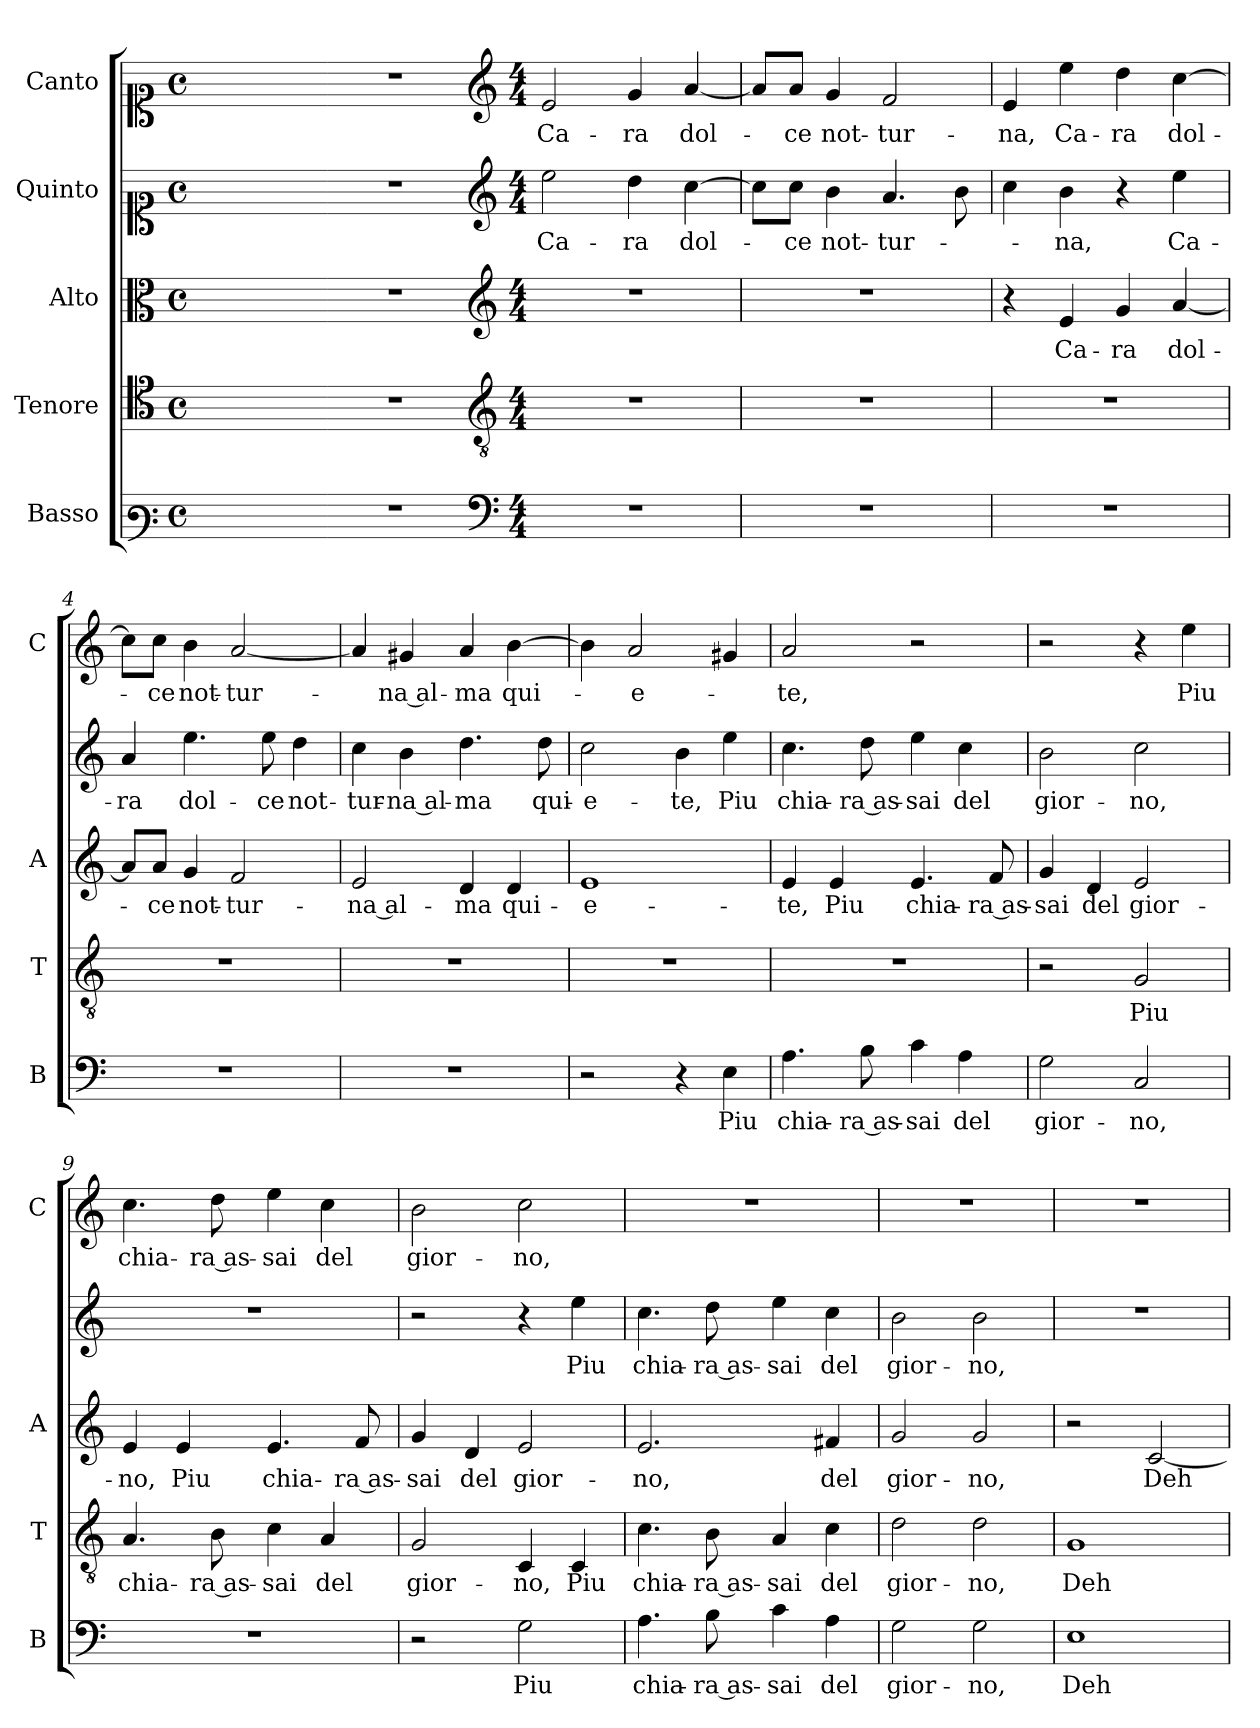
**kern	**text	**kern	**text	**kern	**text	**kern	**text	**kern	**text
*part5	*part5	*part4	*part4	*part3	*part3	*part2	*part2	*part1	*part1
*staff5	*staff5	*staff4	*staff4	*staff3	*staff3	*staff2	*staff2	*staff1	*staff1
*I"Basso	*	*I"Tenore	*	*I"Alto	*	*I"Quinto	*	*I"Canto	*
*I'B	*	*I'T	*	*I'A	*	*	*	*I'C	*
*clefF3	*	*clefC4	*	*clefC3	*	*clefC1	*	*clefC1	*
*k[]	*	*k[]	*	*k[]	*	*k[]	*	*k[]	*
*C:	*	*C:	*	*C:	*	*C:	*	*C:	*
*M4/4	*	*M4/4	*	*M4/4	*	*M4/4	*	*M4/4	*
*met(c)	*	*met(c)	*	*met(c)	*	*met(c)	*	*met(c)	*
=	=	=	=	=	=	=	=	=	=
1ryy	.	1ryy	.	1ryy	.	1ryy	.	1ryy	.
=1X-	=1X-	=1X-	=1X-	=1X-	=1X-	=1X-	=1X-	=1X-	=1X-
1r	.	1r	.	1r	.	1r	.	1r	.
=1-	=1-	=1-	=1-	=1-	=1-	=1-	=1-	=1-	=1-
*clefF4	*	*clefGv2	*	*clefG2	*	*clefG2	*	*clefG2	*
*M4/4	*	*M4/4	*	*M4/4	*	*M4/4	*	*M4/4	*
!	!	!	!	!	!	!	!LO:LY:b	!	!LO:LY:b
1r	.	1r	.	1r	.	2ee\	Ca-	2e/	Ca-
!	!	!	!	!	!	!	!LO:LY:b	!	!LO:LY:b
.	.	.	.	.	.	4dd\	-ra	4g/	-ra
!	!	!	!	!	!	!	!LO:LY:b	!	!LO:LY:b
.	.	.	.	.	.	[4cc\	dol-	[4a/	dol-
=2	=2	=2	=2	=2	=2	=2	=2	=2	=2
1r	.	1r	.	1r	.	8cc\L]	.	8a/L]	.
!	!	!	!	!	!	!	!LO:LY:b	!	!LO:LY:b
.	.	.	.	.	.	8cc\J	-ce	8a/J	-ce
!	!	!	!	!	!	!	!LO:LY:b	!	!LO:LY:b
.	.	.	.	.	.	4b\	not-	4g/	not-
!	!	!	!	!	!	!	!LO:LY:b	!	!LO:LY:b
.	.	.	.	.	.	4.a/	-tur-	2f/	-tur-
.	.	.	.	.	.	8b\	.	.	.
=3	=3	=3	=3	=3	=3	=3	=3	=3	=3
!	!	!	!	!	!	!	!	!	!LO:LY:b
1r	.	1r	.	4r	.	4cc\	.	4e/	-na,
!	!	!	!	!	!LO:LY:b	!	!LO:LY:b	!	!LO:LY:b
.	.	.	.	4e/	Ca-	4b\	-na,	4ee\	Ca-
!	!	!	!	!	!LO:LY:b	!	!	!	!LO:LY:b
.	.	.	.	4g/	-ra	4r	.	4dd\	-ra
!	!	!	!	!	!LO:LY:b	!	!LO:LY:b	!	!LO:LY:b
.	.	.	.	[4a/	dol-	4ee\	Ca-	[4cc\	dol-
=4	=4	=4	=4	=4	=4	=4	=4	=4	=4
!	!	!	!	!	!	!	!LO:LY:b	!	!
1r	.	1r	.	8a/L]	.	4a/	-ra	8cc\L]	.
!	!	!	!	!	!LO:LY:b	!	!	!	!LO:LY:b
.	.	.	.	8a/J	-ce	.	.	8cc\J	-ce
!	!	!	!	!	!LO:LY:b	!	!LO:LY:b	!	!LO:LY:b
.	.	.	.	4g/	not-	4.ee\	dol-	4b\	not-
!	!	!	!	!	!LO:LY:b	!	!	!	!LO:LY:b
.	.	.	.	2f/	-tur-	.	.	[2a/	-tur-
!	!	!	!	!	!	!	!LO:LY:b	!	!
.	.	.	.	.	.	8ee\	-ce	.	.
!	!	!	!	!	!	!	!LO:LY:b	!	!
.	.	.	.	.	.	4dd\	not-	.	.
=5	=5	=5	=5	=5	=5	=5	=5	=5	=5
!	!	!	!	!	!LO:LY:b	!	!LO:LY:b	!	!
1r	.	1r	.	2e/	-na al-	4cc\	-tur-	4a/]	.
!	!	!	!	!	!	!	!LO:LY:b	!	!LO:LY:b
.	.	.	.	.	.	4b\	-na al-	4g#X/	-na al-
!	!	!	!	!	!LO:LY:b	!	!LO:LY:b	!	!LO:LY:b
.	.	.	.	4d/	-ma	4.dd\	-ma	4a/	-ma
!	!	!	!	!	!LO:LY:b	!	!	!	!LO:LY:b
.	.	.	.	4d/	qui-	.	.	[4b\	qui-
!	!	!	!	!	!	!	!LO:LY:b	!	!
.	.	.	.	.	.	8dd\	qui-	.	.
!!LO:LB:g=z
=6	=6	=6	=6	=6	=6	=6	=6	=6	=6
!	!	!	!	!	!LO:LY:b	!	!LO:LY:b	!	!
2r	.	1r	.	1e	-e-	2cc\	-e-	4b\]	.
!	!	!	!	!	!	!	!	!	!LO:LY:b
.	.	.	.	.	.	.	.	2a/	-e-
!	!	!	!	!	!	!	!LO:LY:b	!	!
4r	.	.	.	.	.	4b\	-te,	.	.
!	!LO:LY:b	!	!	!	!	!	!LO:LY:b	!	!
4E\	Piu	.	.	.	.	4ee\	Piu	4g#X/	.
=7	=7	=7	=7	=7	=7	=7	=7	=7	=7
!	!LO:LY:b	!	!	!	!LO:LY:b	!	!LO:LY:b	!	!LO:LY:b
4.A\	chia-	1r	.	4e/	-te,	4.cc\	chia-	2a/	-te,
!	!	!	!	!	!LO:LY:b	!	!	!	!
.	.	.	.	4e/	Piu	.	.	.	.
!	!LO:LY:b	!	!	!	!	!	!LO:LY:b	!	!
8B\	-ra as-	.	.	.	.	8dd\	-ra as-	.	.
!	!LO:LY:b	!	!	!	!LO:LY:b	!	!LO:LY:b	!	!
4c\	-sai	.	.	4.e/	chia-	4ee\	-sai	2r	.
!	!LO:LY:b	!	!	!	!	!	!LO:LY:b	!	!
4A\	del	.	.	.	.	4cc\	del	.	.
!	!	!	!	!	!LO:LY:b	!	!	!	!
.	.	.	.	8f/	-ra as-	.	.	.	.
=8	=8	=8	=8	=8	=8	=8	=8	=8	=8
!	!LO:LY:b	!	!	!	!LO:LY:b	!	!LO:LY:b	!	!
2G\	gior-	2r	.	4g/	-sai	2b\	gior-	2r	.
!	!	!	!	!	!LO:LY:b	!	!	!	!
.	.	.	.	4d/	del	.	.	.	.
!	!LO:LY:b	!	!LO:LY:b	!	!LO:LY:b	!	!LO:LY:b	!	!
2C/	-no,	2G/	Piu	2e/	gior-	2cc\	-no,	4r	.
!	!	!	!	!	!	!	!	!	!LO:LY:b
.	.	.	.	.	.	.	.	4ee\	Piu
=9	=9	=9	=9	=9	=9	=9	=9	=9	=9
!	!	!	!LO:LY:b	!	!LO:LY:b	!	!	!	!LO:LY:b
1r	.	4.A/	chia-	4e/	-no,	1r	.	4.cc\	chia-
!	!	!	!	!	!LO:LY:b	!	!	!	!
.	.	.	.	4e/	Piu	.	.	.	.
!	!	!	!LO:LY:b	!	!	!	!	!	!LO:LY:b
.	.	8B\	-ra as-	.	.	.	.	8dd\	-ra as-
!	!	!	!LO:LY:b	!	!LO:LY:b	!	!	!	!LO:LY:b
.	.	4c\	-sai	4.e/	chia-	.	.	4ee\	-sai
!	!	!	!LO:LY:b	!	!	!	!	!	!LO:LY:b
.	.	4A/	del	.	.	.	.	4cc\	del
!	!	!	!	!	!LO:LY:b	!	!	!	!
.	.	.	.	8f/	-ra as-	.	.	.	.
=10	=10	=10	=10	=10	=10	=10	=10	=10	=10
!	!	!	!LO:LY:b	!	!LO:LY:b	!	!	!	!LO:LY:b
2r	.	2G/	gior-	4g/	-sai	2r	.	2b\	gior-
!	!	!	!	!	!LO:LY:b	!	!	!	!
.	.	.	.	4d/	del	.	.	.	.
!	!LO:LY:b	!	!LO:LY:b	!	!LO:LY:b	!	!	!	!LO:LY:b
2G\	Piu	4C/	-no,	2e/	gior-	4r	.	2cc\	-no,
!	!	!	!LO:LY:b	!	!	!	!LO:LY:b	!	!
.	.	4C/	Piu	.	.	4ee\	Piu	.	.
=11	=11	=11	=11	=11	=11	=11	=11	=11	=11
!	!LO:LY:b	!	!LO:LY:b	!	!LO:LY:b	!	!LO:LY:b	!	!
4.A\	chia-	4.c\	chia-	2.e/	-no,	4.cc\	chia-	1r	.
!	!LO:LY:b	!	!LO:LY:b	!	!	!	!LO:LY:b	!	!
8B\	-ra as-	8B\	-ra as-	.	.	8dd\	-ra as-	.	.
!	!LO:LY:b	!	!LO:LY:b	!	!	!	!LO:LY:b	!	!
4c\	-sai	4A/	-sai	.	.	4ee\	-sai	.	.
!	!LO:LY:b	!	!LO:LY:b	!	!LO:LY:b	!	!LO:LY:b	!	!
4A\	del	4c\	del	4f#X/	del	4cc\	del	.	.
=12	=12	=12	=12	=12	=12	=12	=12	=12	=12
!	!LO:LY:b	!	!LO:LY:b	!	!LO:LY:b	!	!LO:LY:b	!	!
2G\	gior-	2d\	gior-	2g/	gior-	2b\	gior-	1r	.
!	!LO:LY:b	!	!LO:LY:b	!	!LO:LY:b	!	!LO:LY:b	!	!
2G\	-no,	2d\	-no,	2g/	-no,	2b\	-no,	.	.
!!LO:PB:g=z
=13	=13	=13	=13	=13	=13	=13	=13	=13	=13
!	!LO:LY:b	!	!LO:LY:b	!	!	!	!	!	!
1E	Deh	1G	Deh	2r	.	1r	.	1r	.
!	!	!	!	!	!LO:LY:b	!	!	!	!
.	.	.	.	[2c/	Deh	.	.	.	.
=	=	=	=	=	=	=	=	=	=
*-	*-	*-	*-	*-	*-	*-	*-	*-	*-
